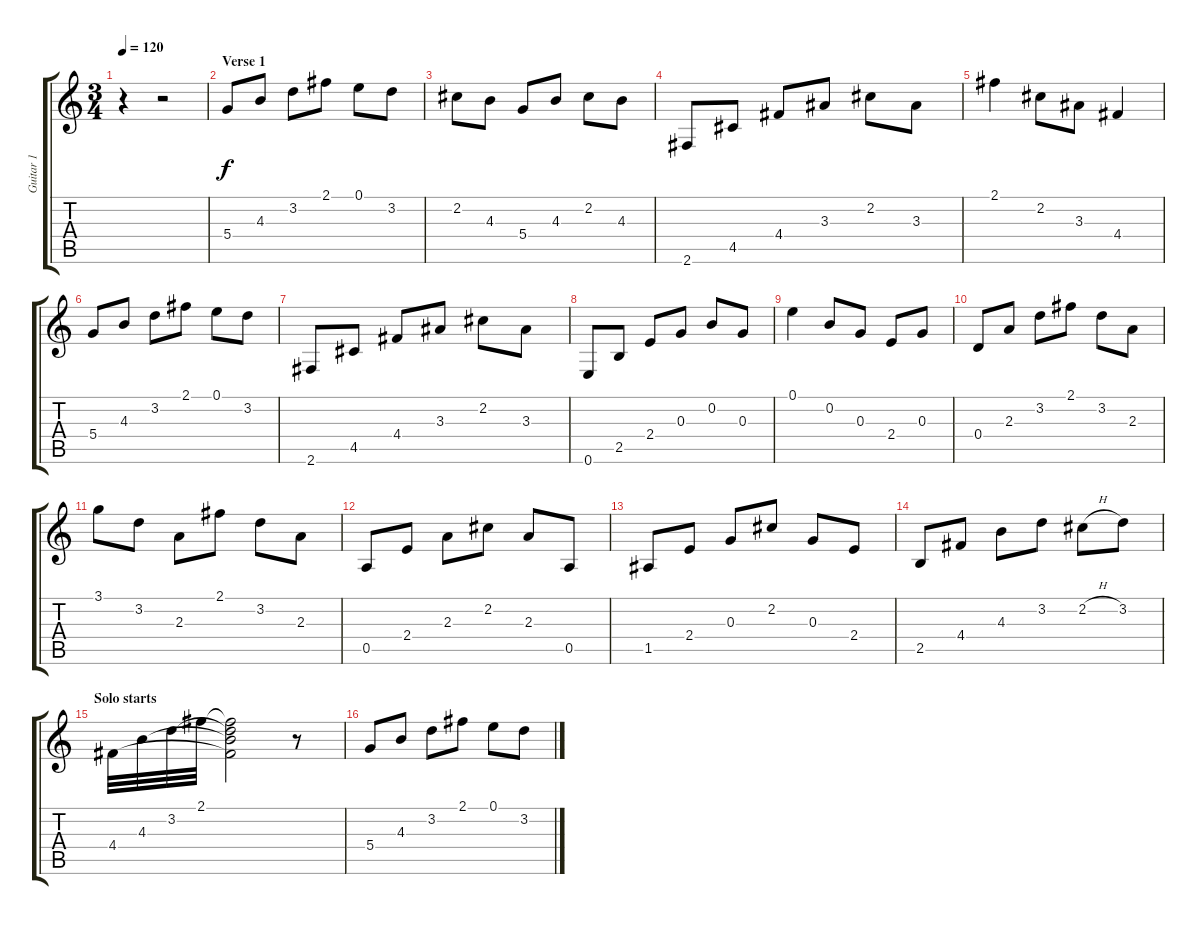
\track ("Guitar 1" "Guitar 1") {instrument electricguitarjazz}
\staff {score tabs}
\tuning (E4 B3 G3 D3 A2 E2) {hide}
\ts (3 4)
\tempo 120
\clef g2
\ks c
r.4{dy f instrument electricguitarjazz} r.2 |
\section ("" "Verse 1")
5.4.8 4.3.8 3.2.8 2.1.8 0.1.8 3.2.8 |
2.2.8 4.3.8 5.4.8 4.3.8 2.2.8 4.3.8 |
2.6.8 4.5.8 4.4.8 3.3.8 2.2.8 3.3.8 |
2.1.4 2.2.8 3.3.8 4.4.4 |
5.4.8 4.3.8 3.2.8 2.1.8 0.1.8 3.2.8 |
2.6.8 4.5.8 4.4.8 3.3.8 2.2.8 3.3.8 |
0.6.8 2.5.8 2.4.8 0.3.8 0.2.8 0.3.8 |
0.1.4 0.2.8 0.3.8 2.4.8 0.3.8 |
0.4.8 2.3.8 3.2.8 2.1.8 3.2.8 2.3.8 |
3.1.8 3.2.8 2.3.8 2.1.8 3.2.8 2.3.8 |
0.5.8 2.4.8 2.3.8 2.2.8 2.3.8 0.5.8 |
1.5.8 2.4.8 0.3.8 2.2.8 0.3.8 2.4.8 |
2.5.8 4.4.8 4.3.8 3.2.8 2.2{h}.8 3.2.8 |
\section ("" "Solo starts")
4.4.32 4.3.32 3.2.32 2.1.32 (2.1{t} 3.2{t} 4.3{t} 4.4{t}).2 r.8 |
5.4.8 4.3.8 3.2.8 2.1.8 0.1.8 3.2.8
